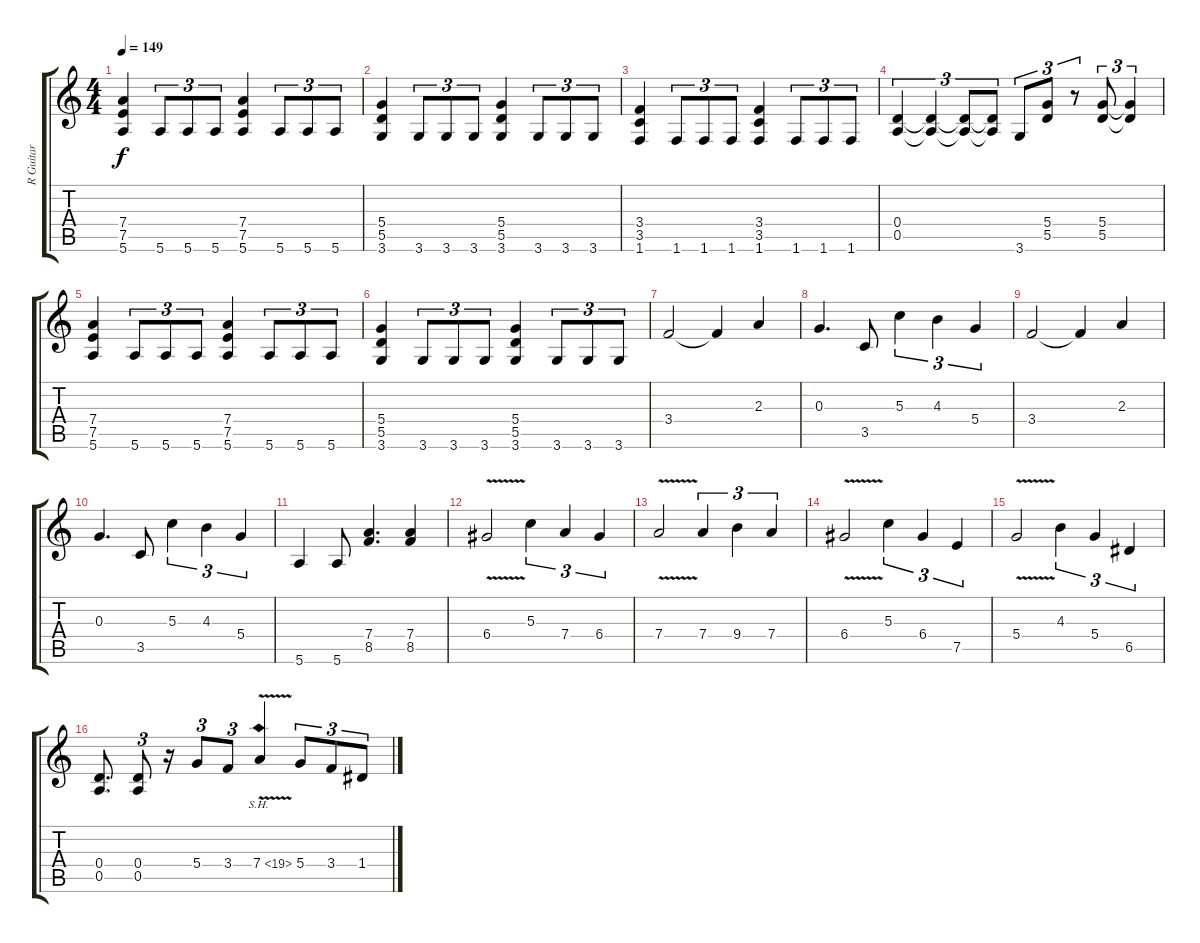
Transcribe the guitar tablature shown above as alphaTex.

\track ("R Guitar" "R Guitar") {instrument distortionguitar}
\staff {score tabs}
\tuning (E4 B3 G3 D3 A2 E2) {hide}
\ts (4 4)
\tempo 149
\clef g2
\ks c
(7.4 7.5 5.6).4{dy f} 5.6.8{tu (3 2)} 5.6.8{tu (3 2)} 5.6.8{tu (3 2)} (7.4 7.5 5.6).4 5.6.8{tu (3 2)} 5.6.8{tu (3 2)} 5.6.8{tu (3 2)} |
(5.4 5.5 3.6).4 3.6.8{tu (3 2)} 3.6.8{tu (3 2)} 3.6.8{tu (3 2)} (5.4 5.5 3.6).4 3.6.8{tu (3 2)} 3.6.8{tu (3 2)} 3.6.8{tu (3 2)} |
(3.4 3.5 1.6).4 1.6.8{tu (3 2)} 1.6.8{tu (3 2)} 1.6.8{tu (3 2)} (3.4 3.5 1.6).4 1.6.8{tu (3 2)} 1.6.8{tu (3 2)} 1.6.8{tu (3 2)} |
(0.4 0.5).4{tu (3 2)} (0.4{t} 0.5{t}).4{tu (3 2)} (0.4{t} 0.5{t}).8{tu (3 2)} (0.4{t} 0.5{t}).8{tu (3 2)} 3.6.8{tu (3 2)} (5.4 5.5).8{tu (3 2)} r.8{tu (3 2)} (5.4 5.5).8{tu (3 2)} (5.4{t} 5.5{t}).4{tu (3 2)} |
(7.4 7.5 5.6).4 5.6.8{tu (3 2)} 5.6.8{tu (3 2)} 5.6.8{tu (3 2)} (7.4 7.5 5.6).4 5.6.8{tu (3 2)} 5.6.8{tu (3 2)} 5.6.8{tu (3 2)} |
(5.4 5.5 3.6).4 3.6.8{tu (3 2)} 3.6.8{tu (3 2)} 3.6.8{tu (3 2)} (5.4 5.5 3.6).4 3.6.8{tu (3 2)} 3.6.8{tu (3 2)} 3.6.8{tu (3 2)} |
3.4.2 3.4{t}.4 2.3.4 |
0.3.4{d} 3.5.8 5.3.4{tu (3 2)} 4.3.4{tu (3 2)} 5.4.4{tu (3 2)} |
3.4.2 3.4{t}.4 2.3.4 |
0.3.4{d} 3.5.8 5.3.4{tu (3 2)} 4.3.4{tu (3 2)} 5.4.4{tu (3 2)} |
5.6.4 5.6.8 (7.4 8.5).4{d} (7.4 8.5).4 |
6.4{v}.2 5.3.4{tu (3 2)} 7.4.4{tu (3 2)} 6.4.4{tu (3 2)} |
7.4{v}.2 7.4.4{tu (3 2)} 9.4.4{tu (3 2)} 7.4.4{tu (3 2)} |
6.4{v}.2 5.3.4{tu (3 2)} 6.4.4{tu (3 2)} 7.5.4{tu (3 2)} |
5.4{v}.2 4.3.4{tu (3 2)} 5.4.4{tu (3 2)} 6.5.4{tu (3 2)} |
(0.4 0.5).8{d} (0.4 0.5).8{tu (3 2)} r.16 5.4.8{tu (3 2)} 3.4.8{tu (3 2)} 7.4{sh 12 v}.4 5.4.8{tu (3 2)} 3.4.8{tu (3 2)} 1.4.8{tu (3 2)}
